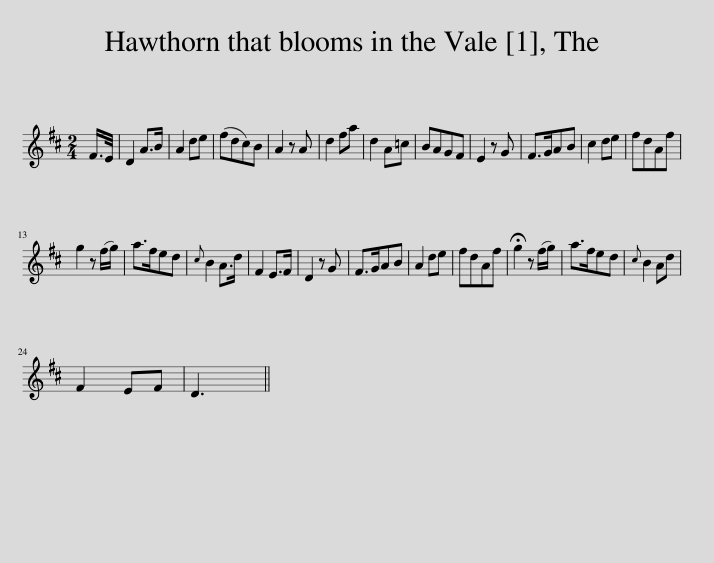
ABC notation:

X:1
L:1/8
M:2/4
I:linebreak $
K:D
V:1 treble
V:1
 F/>E/ | D2 A>B | A2 de | (fdc)B | A2 z A | %5
 d2 fa | d2 A=c | BAGF | E2 z G | F>GAB | %10
 c2 de | fdAf |$ g2 z (f/g/) | a>fed |{c} B2 A>d | %15
 F2 E>F | D2 z G | F>GAB | A2 de | fdAf | %20
 !fermata!g2 z (f/g/) | a>fed |{c} B2 Ad |$ F2 EF | D3 || %25
